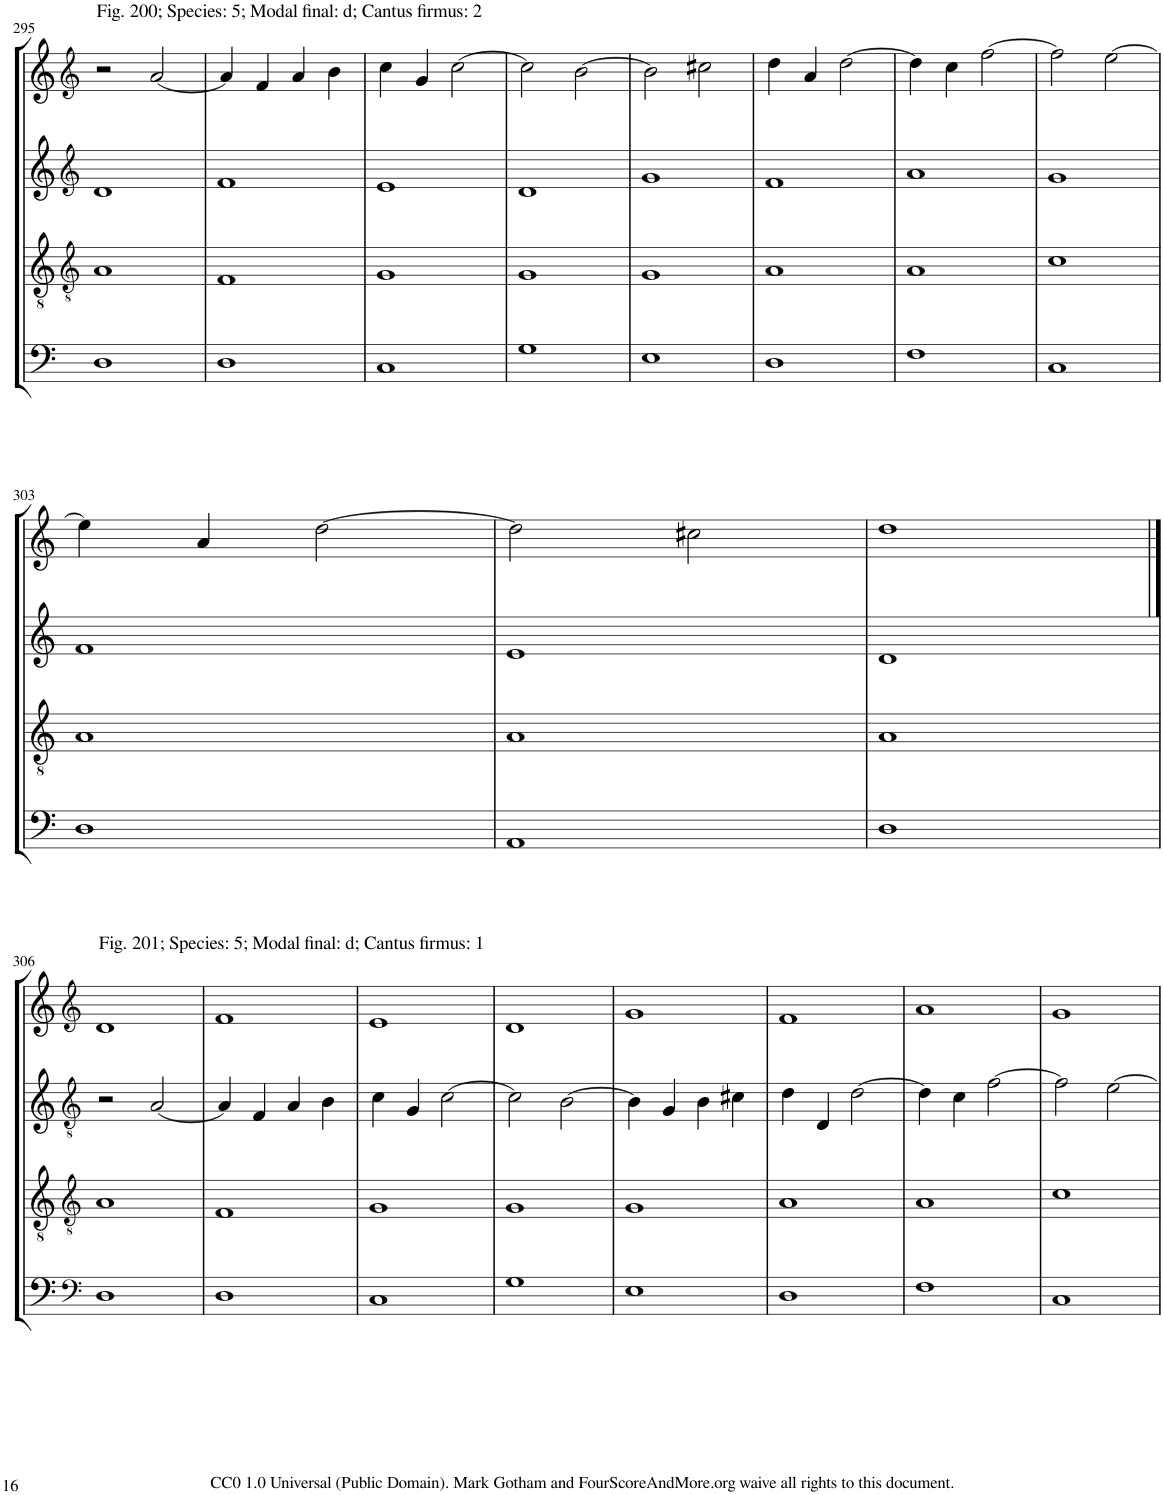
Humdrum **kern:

**kern	**kern	**kern	**kern
*part4	*part3	*part2	*part1
*staff4	*staff3	*staff2	*staff1
*I"Piano	*I"Piano	*I"Piano	*I"Piano
*I'Pno	*I'Pno	*I'Pno	*I'Pno
!!LO:PB:g=z
*clefF4	*clefGv2	*clefG2	*clefG2
*k[]	*k[]	*k[]	*k[]
*M4/4	*M4/4	*M4/4	*M4/4
=295	=295	=295	=295
!	!	!	!LO:TX:a:t=Fig. 200; Species&colon; 5; Modal final&colon; d; Cantus firmus&colon; 2
1D	1A	1d	2r
.	.	.	[2a/
=296	=296	=296	=296
1D	1F	1f	4a/]
.	.	.	4f/
.	.	.	4a/
.	.	.	4b\
=297	=297	=297	=297
1C	1G	1e	4cc\
.	.	.	4g/
.	.	.	[2cc\
=298	=298	=298	=298
1G	1G	1d	2cc\]
.	.	.	[2b\
=299	=299	=299	=299
1E	1G	1g	2b\]
.	.	.	2cc#X\
=300	=300	=300	=300
1D	1A	1f	4dd\
.	.	.	4a/
.	.	.	[2dd\
=301	=301	=301	=301
1F	1A	1a	4dd\]
.	.	.	4cc\
.	.	.	[2ff\
=302	=302	=302	=302
1C	1c	1g	2ff\]
.	.	.	[2ee\
!!LO:LB:g=z
=303	=303	=303	=303
1D	1A	1f	4ee\]
.	.	.	4a/
.	.	.	[2dd\
=304	=304	=304	=304
1AA	1A	1e	2dd\]
.	.	.	2cc#X\
=305	=305	=305	=305
1D	1A	1d	1dd
!!LO:LB:g=z
==306	==306	==306	==306
*clefF4	*clefGv2	*clefGv2	*clefG2
!	!	!	!LO:TX:a:t=Fig. 201; Species&colon; 5; Modal final&colon; d; Cantus firmus&colon; 1
1D	1A	2r	1d
.	.	[2A/	.
=307	=307	=307	=307
1D	1F	4A/]	1f
.	.	4F/	.
.	.	4A/	.
.	.	4B\	.
=308	=308	=308	=308
1C	1G	4c\	1e
.	.	4G/	.
.	.	[2c\	.
=309	=309	=309	=309
1G	1G	2c\]	1d
.	.	[2B\	.
=310	=310	=310	=310
1E	1G	4B\]	1g
.	.	4G/	.
.	.	4B\	.
.	.	4c#X\	.
=311	=311	=311	=311
1D	1A	4d\	1f
.	.	4D/	.
.	.	[2d\	.
=312	=312	=312	=312
1F	1A	4d\]	1a
.	.	4c\	.
.	.	[2f\	.
=313	=313	=313	=313
1C	1c	2f\]	1g
.	.	[2e\	.
=	=	=	=
*-	*-	*-	*-
